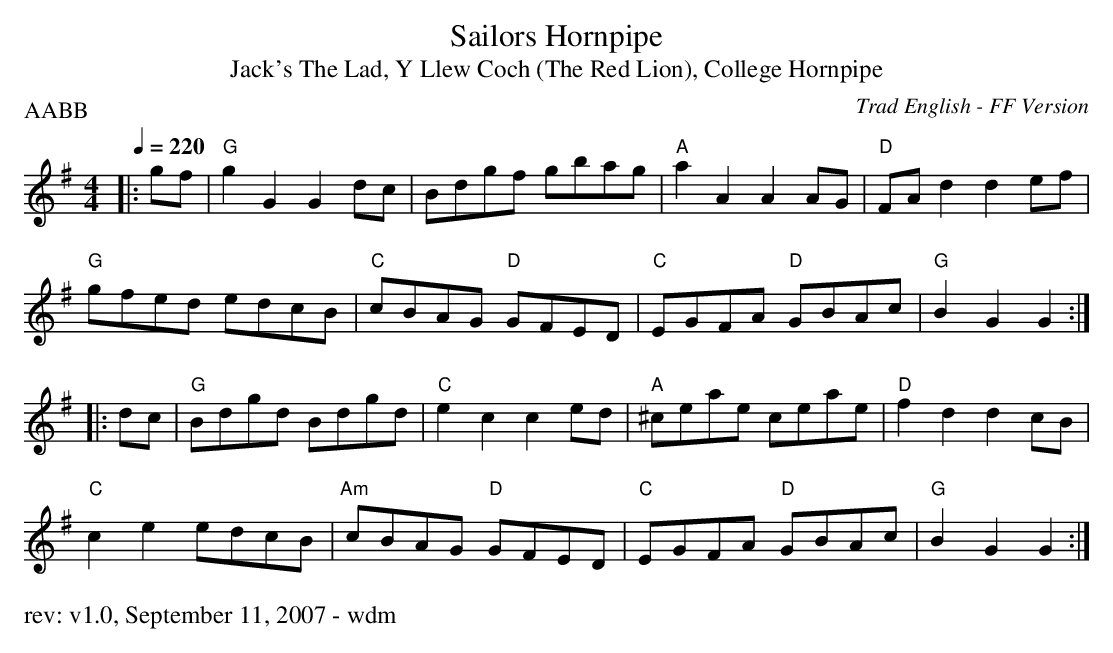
X:1
T: Sailors Hornpipe
T: Jack's The Lad, Y Llew Coch (The Red Lion), College Hornpipe
O: Trad English - FF Version
M: 4/4
L: 1/8
P: AABB
Q:1/4=220
K: G Major
|: gf |\
"G"g2 G2 G2 dc |   Bdgf    gbag   |"A"a2 A2   A2 AG |"D"FA d2 d2 ef |
"G"gfed edcB   |"C"cBAG "D"GFED   |"C"EGFA "D"GBAc  |"G"B2 G2 G2   :|
|: dc |\
"G"Bdgd Bdgd   |"C"e2 c2    c2 ed |"A"^ceae   ceae  |"D"f2 d2 d2 cB |
"C"c2e2 edcB   |"Am"cBAG "D"GFED  |"C"EGFA "D"GBAc  |"G"B2 G2 G2   :|
